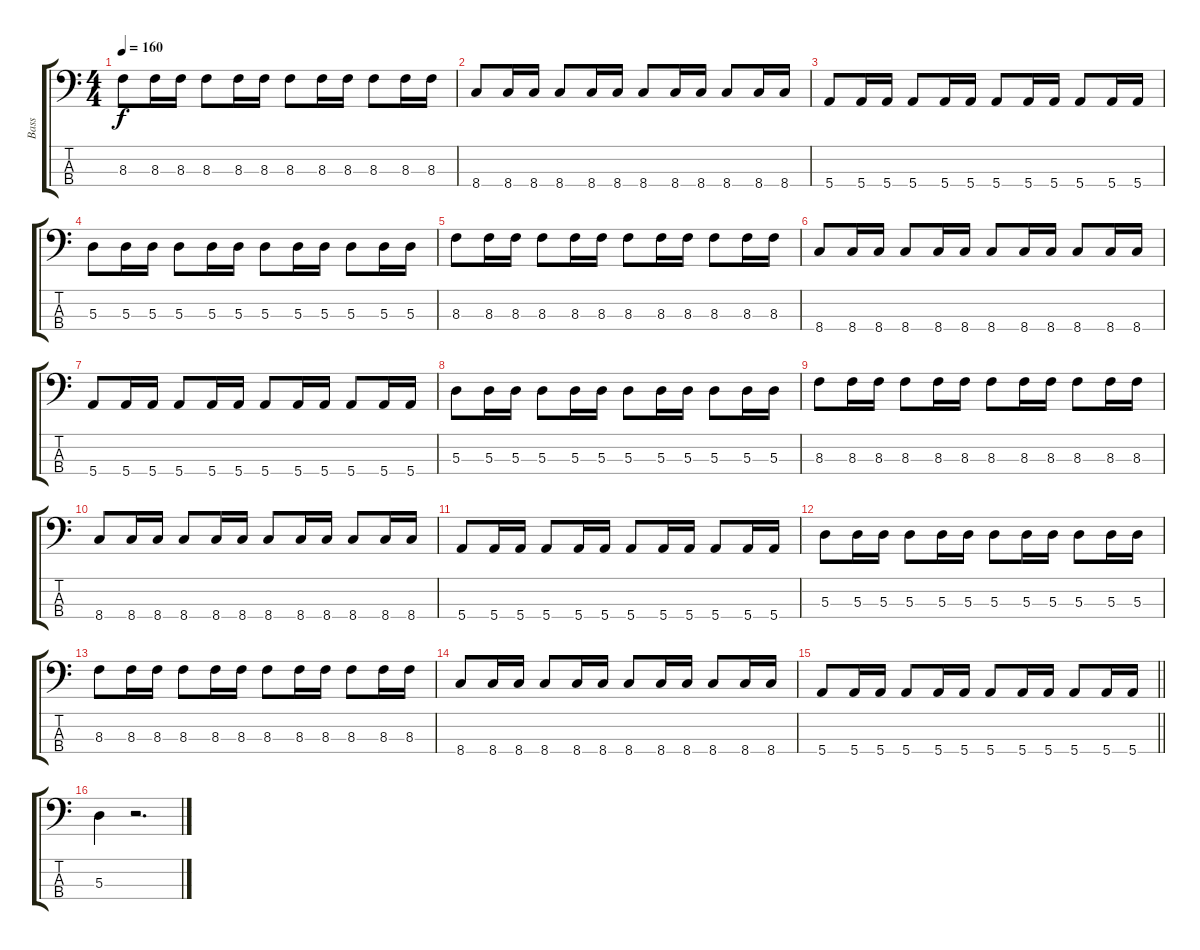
\track ("Bass" "Bass") {instrument electricbasspick}
\staff {score tabs}
\tuning (G2 D2 A1 E1) {hide}
\ts (4 4)
\tempo 160
\clef f4
\ks c
8.3.8{dy f} 8.3.16 8.3.16 8.3.8 8.3.16 8.3.16 8.3.8 8.3.16 8.3.16 8.3.8 8.3.16 8.3.16 |
8.4.8 8.4.16 8.4.16 8.4.8 8.4.16 8.4.16 8.4.8 8.4.16 8.4.16 8.4.8 8.4.16 8.4.16 |
5.4.8 5.4.16 5.4.16 5.4.8 5.4.16 5.4.16 5.4.8 5.4.16 5.4.16 5.4.8 5.4.16 5.4.16 |
5.3.8 5.3.16 5.3.16 5.3.8 5.3.16 5.3.16 5.3.8 5.3.16 5.3.16 5.3.8 5.3.16 5.3.16 |
8.3.8 8.3.16 8.3.16 8.3.8 8.3.16 8.3.16 8.3.8 8.3.16 8.3.16 8.3.8 8.3.16 8.3.16 |
8.4.8 8.4.16 8.4.16 8.4.8 8.4.16 8.4.16 8.4.8 8.4.16 8.4.16 8.4.8 8.4.16 8.4.16 |
5.4.8 5.4.16 5.4.16 5.4.8 5.4.16 5.4.16 5.4.8 5.4.16 5.4.16 5.4.8 5.4.16 5.4.16 |
5.3.8 5.3.16 5.3.16 5.3.8 5.3.16 5.3.16 5.3.8 5.3.16 5.3.16 5.3.8 5.3.16 5.3.16 |
8.3.8 8.3.16 8.3.16 8.3.8 8.3.16 8.3.16 8.3.8 8.3.16 8.3.16 8.3.8 8.3.16 8.3.16 |
8.4.8 8.4.16 8.4.16 8.4.8 8.4.16 8.4.16 8.4.8 8.4.16 8.4.16 8.4.8 8.4.16 8.4.16 |
5.4.8 5.4.16 5.4.16 5.4.8 5.4.16 5.4.16 5.4.8 5.4.16 5.4.16 5.4.8 5.4.16 5.4.16 |
5.3.8 5.3.16 5.3.16 5.3.8 5.3.16 5.3.16 5.3.8 5.3.16 5.3.16 5.3.8 5.3.16 5.3.16 |
8.3.8 8.3.16 8.3.16 8.3.8 8.3.16 8.3.16 8.3.8 8.3.16 8.3.16 8.3.8 8.3.16 8.3.16 |
8.4.8 8.4.16 8.4.16 8.4.8 8.4.16 8.4.16 8.4.8 8.4.16 8.4.16 8.4.8 8.4.16 8.4.16 |
\barLineRight lightlight
5.4.8 5.4.16 5.4.16 5.4.8 5.4.16 5.4.16 5.4.8 5.4.16 5.4.16 5.4.8 5.4.16 5.4.16 |
\section ("" "")
5.3.4 r.2{d}
